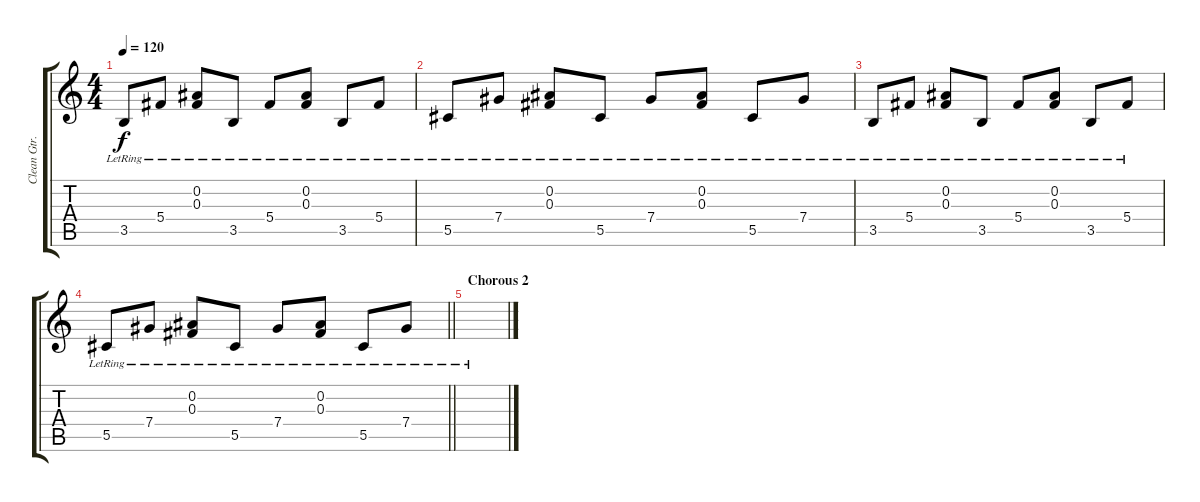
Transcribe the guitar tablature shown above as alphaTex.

\track ("Clean Gtr." "Clean Gtr.") {instrument electricguitarclean}
\staff {score tabs}
\tuning (Eb4 Bb3 Gb3 Db3 Ab2 Eb2) {hide}
\ts (4 4)
\section ("" "")
\tempo 120
\clef g2
\ks c
3.5{lr}.8{dy f} 5.4{lr}.8 (0.2{lr} 0.3{lr}).8 3.5{lr}.8 5.4{lr}.8 (0.2{lr} 0.3{lr}).8 3.5{lr}.8 5.4{lr}.8 |
5.5{lr}.8 7.4{lr}.8 (0.2{lr} 0.3{lr}).8 5.5{lr}.8 7.4{lr}.8 (0.2{lr} 0.3{lr}).8 5.5{lr}.8 7.4{lr}.8 |
3.5{lr}.8 5.4{lr}.8 (0.2{lr} 0.3{lr}).8 3.5{lr}.8 5.4{lr}.8 (0.2{lr} 0.3{lr}).8 3.5{lr}.8 5.4{lr}.8 |
\barLineRight lightlight
5.5{lr}.8 7.4{lr}.8 (0.2{lr} 0.3{lr}).8 5.5{lr}.8 7.4{lr}.8 (0.2{lr} 0.3{lr}).8 5.5{lr}.8 7.4{lr}.8 |
\section ("" "Chorous 2")
